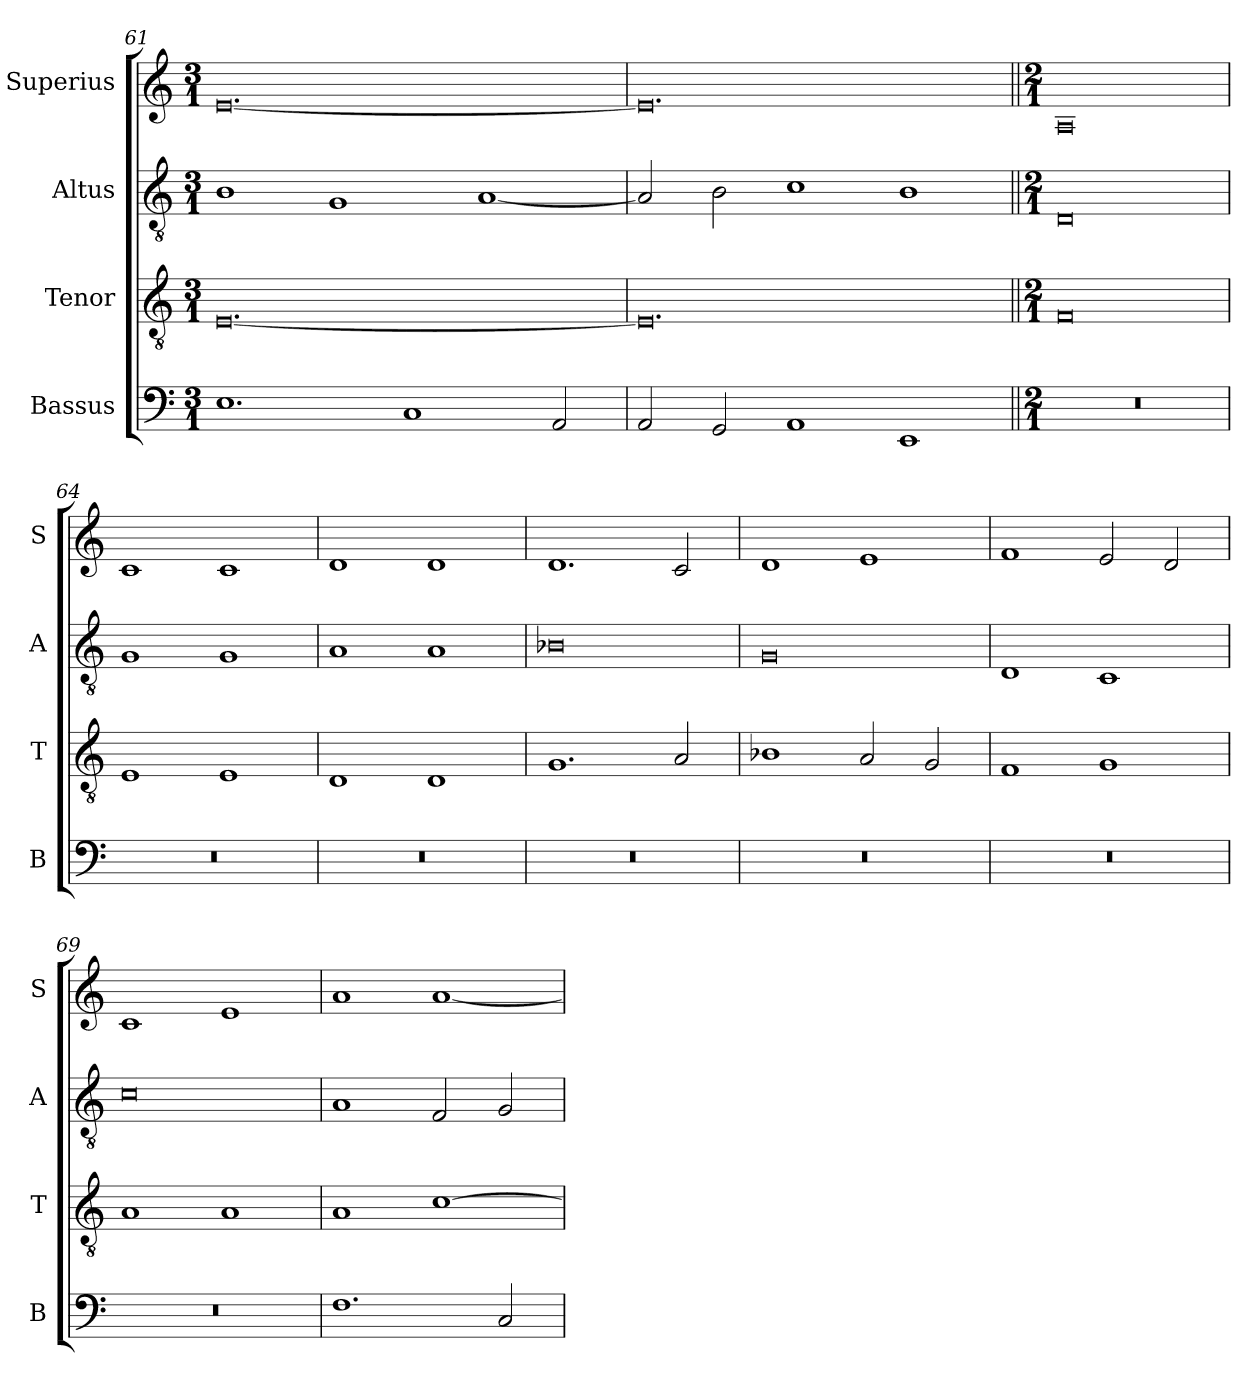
**kern	**kern	**kern	**kern
*part4	*part3	*part2	*part1
*staff4	*staff3	*staff2	*staff1
*I"Bassus	*I"Tenor	*I"Altus	*I"Superius
*I'B	*I'T	*I'A	*I'S
*clefF4	*clefGv2	*clefGv2	*clefG2
*k[]	*k[]	*k[]	*k[]
*M3/1	*M3/1	*M3/1	*M3/1
=61	=61	=61	=61
1.E	[0.E	1B	[0.e
.	.	1G	.
1C	.	.	.
.	.	[1A	.
2AA/	.	.	.
=62	=62	=62	=62
2AA/	0.E]	2A/]	0.e]
2GG/	.	2B\	.
1AA	.	1c	.
1EE	.	1B	.
!!LO:LB:g=z
=63||	=63||	=63||	=63||
*M2/1	*M2/1	*M2/1	*M2/1
0r	0F	0D	0A
=64	=64	=64	=64
0r	1E	1G	1c
.	1E	1G	1c
=65	=65	=65	=65
0r	1D	1A	1d
.	1D	1A	1d
=66	=66	=66	=66
0r	1.G	0B-X	1.d
.	2A/	.	2c/
=67	=67	=67	=67
0r	1B-X	0G	1d
.	2A/	.	1e
.	2G/	.	.
=68	=68	=68	=68
0r	1F	1D	1f
.	1G	1C	2e/
.	.	.	2d/
=69	=69	=69	=69
0r	1A	0c	1c
.	1A	.	1e
=70	=70	=70	=70
1.F	1A	1A	1a
.	[1c	2F/	[1a
2C/	.	2G/	.
=	=	=	=
*-	*-	*-	*-
